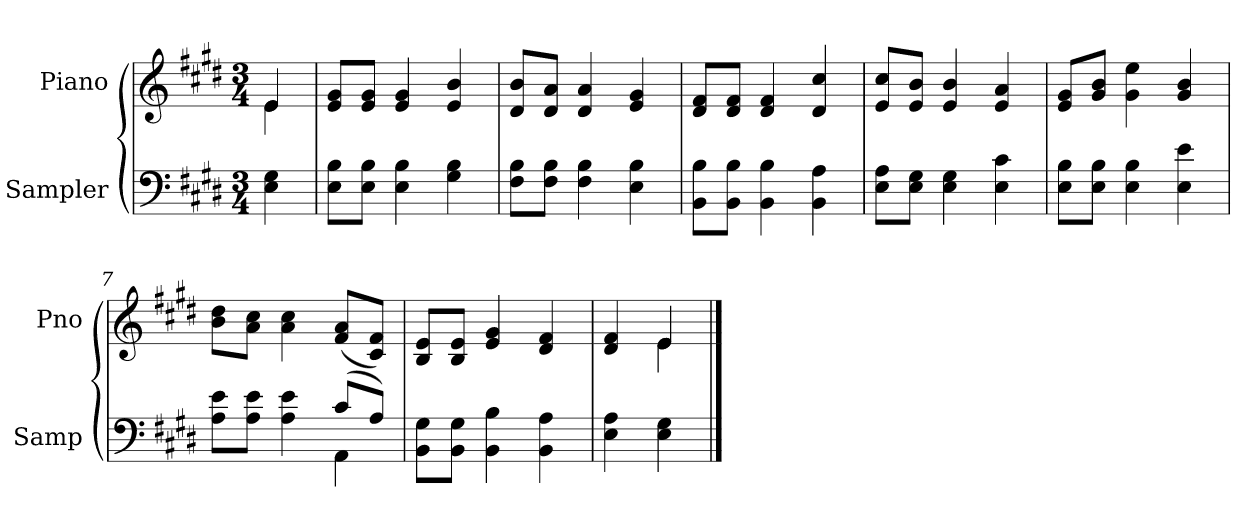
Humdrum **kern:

**kern	**kern
*part2	*part1
*staff2	*staff1
*I"Sampler	*I"Piano
*I'Samp	*I'Pno
*clefF4	*clefG2
*k[f#c#g#d#]	*k[f#c#g#d#]
*E:	*E:
*M3/4	*M3/4
=1	=1
*	*^
4E 4G#	4e/	4e
*	*v	*v
=2	=2
8E\ 8B\L	8e/ 8g#/L
8E\ 8B\J	8e/ 8g#/J
4E 4B	4e 4g#
4G# 4B	4e 4b
=3	=3
8F#\ 8B\L	8d#/ 8b/L
8F#\ 8B\J	8d#/ 8a/J
4F# 4B	4d# 4a
4E 4B	4e 4g#
=4	=4
8BB\ 8B\L	8d#/ 8f#/L
8BB\ 8B\J	8d#/ 8f#/J
4BB 4B	4d# 4f#
4BB 4A	4d# 4cc#
=5	=5
8E\ 8A\L	8e/ 8cc#/L
8E\ 8G#\J	8e/ 8b/J
4E 4G#	4e 4b
4E 4c#	4e 4a
=6	=6
8E\ 8B\L	8e/ 8g#/L
8E\ 8B\J	8g#/ 8b/J
4E 4B	4g# 4ee
4E 4e	4g# 4b
=7	=7
*^	*
8A\ 8e\L	2ryy	8b\ 8dd#\L
8A\ 8e\J	.	8a\ 8cc#\J
4A 4e	.	4a 4cc#
(8c#/L	4AA	(8f#/ 8a/L
8A/J)	.	8c#/ 8f#/J)
*v	*v	*
=8	=8
8BB\ 8G#\L	8B/ 8e/L
8BB\ 8G#\J	8B/ 8e/J
4BB 4B	4e 4g#
4BB 4A	4d# 4f#
=9	=9
*	*^
4E 4A	4d# 4f#	4ryy
4E 4G#	4e/	4e
*	*v	*v
==	==
*-	*-
